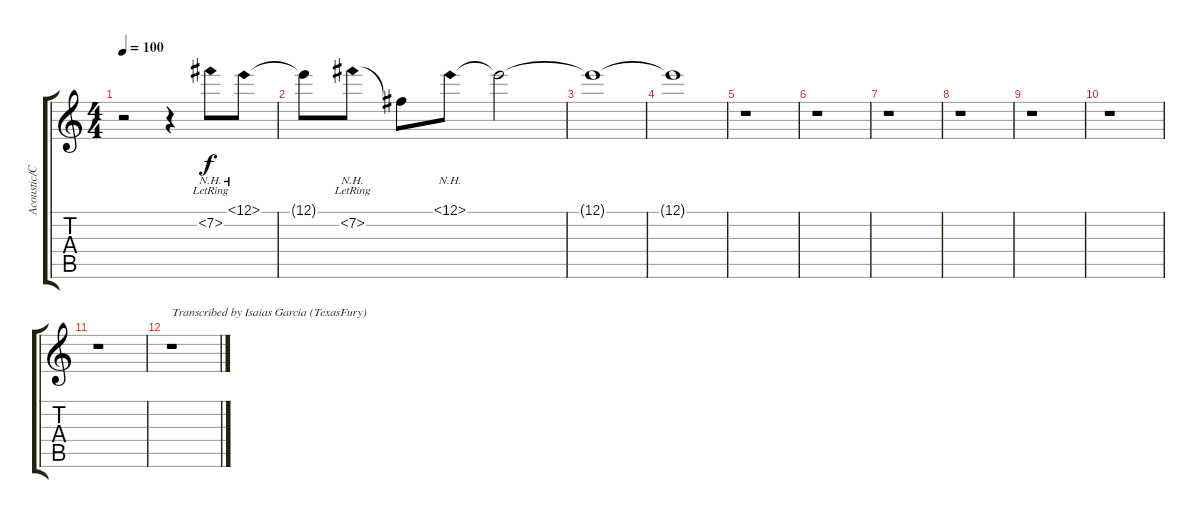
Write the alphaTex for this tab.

\track ("Acoustic/Clean Guitar" "Acoustic/C") {instrument acousticguitarsteel}
\staff {score tabs}
\tuning (E4 B3 G3 D3 A2 E2) {hide}
\ts (4 4)
\tempo 100
\clef g2
\ks aminor
r.2{dy f} r.4 7.2{nh lr}.8{volume 6 balance 8} 12.1{nh lr}.8 |
12.1{t}.8 7.2{nh lr}.8 7.2{t}.8 12.1{nh}.8 12.1{t}.2 |
12.1{t}.1 |
12.1{t}.1 |
r.1 |
r.1 |
r.1 |
r.1 |
r.1 |
r.1 |
r.1 |
r.1{txt "Transcribed by Isaias Garcia (TexasFury)"}
